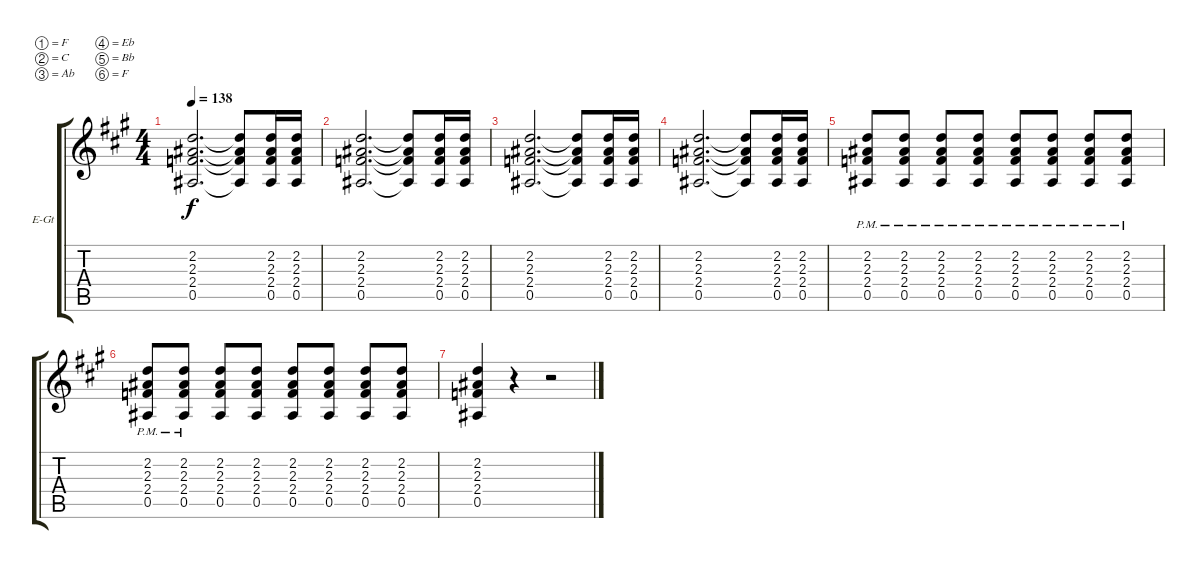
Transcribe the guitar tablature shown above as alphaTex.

\defaultSystemsLayout 4
\bracketExtendMode groupsimilarinstruments
\firstSystemTrackNameOrientation horizontal
\otherSystemsTrackNameOrientation horizontal
\track ("1 Guitar" "E-Gt") {instrument distortionguitar}
\staff {score tabs}
\tuning (F4 C4 Ab3 Eb3 Bb2 F2)
\ts (4 4)
\tempo 138
\clef g2
\scale
0.929382
\ks a
(0.5 2.4 2.3 2.2).2{d dy f} (0.5{t} 2.4{t} 2.3{t} 2.2{t}).8 (0.5 2.4 2.3 2.2).16 (0.5 2.4 2.3 2.2).16 |
\scale
1.07062 (0.5 2.4 2.3 2.2).2{d} (0.5{t} 2.4{t} 2.3{t} 2.2{t}).8 (0.5 2.4 2.3 2.2).16 (0.5 2.4 2.3 2.2).16 |
\scale
0.929382 (0.5 2.4 2.3 2.2).2{d} (0.5{t} 2.4{t} 2.3{t} 2.2{t}).8 (0.5 2.4 2.3 2.2).16 (0.5 2.4 2.3 2.2).16 |
\scale
1.07062 (0.5 2.4 2.3 2.2).2{d} (0.5{t} 2.4{t} 2.3{t} 2.2{t}).8 (0.5 2.4 2.3 2.2).16 (0.5 2.4 2.3 2.2).16 |
\scale
0.929382 (0.5{pm} 2.4{pm} 2.3{pm} 2.2{pm}).8 (0.5{pm} 2.4{pm} 2.3{pm} 2.2{pm}).8 (0.5{pm} 2.4{pm} 2.3{pm} 2.2{pm}).8 (0.5{pm} 2.4{pm} 2.3{pm} 2.2{pm}).8 (0.5{pm} 2.4{pm} 2.3{pm} 2.2{pm}).8 (0.5{pm} 2.4{pm} 2.3{pm} 2.2{pm}).8 (0.5{pm} 2.4{pm} 2.3{pm} 2.2{pm}).8 (0.5{pm} 2.4{pm} 2.3{pm} 2.2{pm}).8 |
\scale
1.07062 (0.5{pm} 2.4{pm} 2.3{pm} 2.2{pm}).8 (0.5{pm} 2.4{pm} 2.3{pm} 2.2{pm}).8 (0.5 2.4 2.3 2.2).8 (0.5 2.4 2.3 2.2).8 (0.5 2.4 2.3 2.2).8 (0.5 2.4 2.3 2.2).8 (0.5 2.4 2.3 2.2).8 (0.5 2.4 2.3 2.2).8 |
\scale
0.929382 (0.5 2.4 2.3 2.2).4 r.4 r.2
